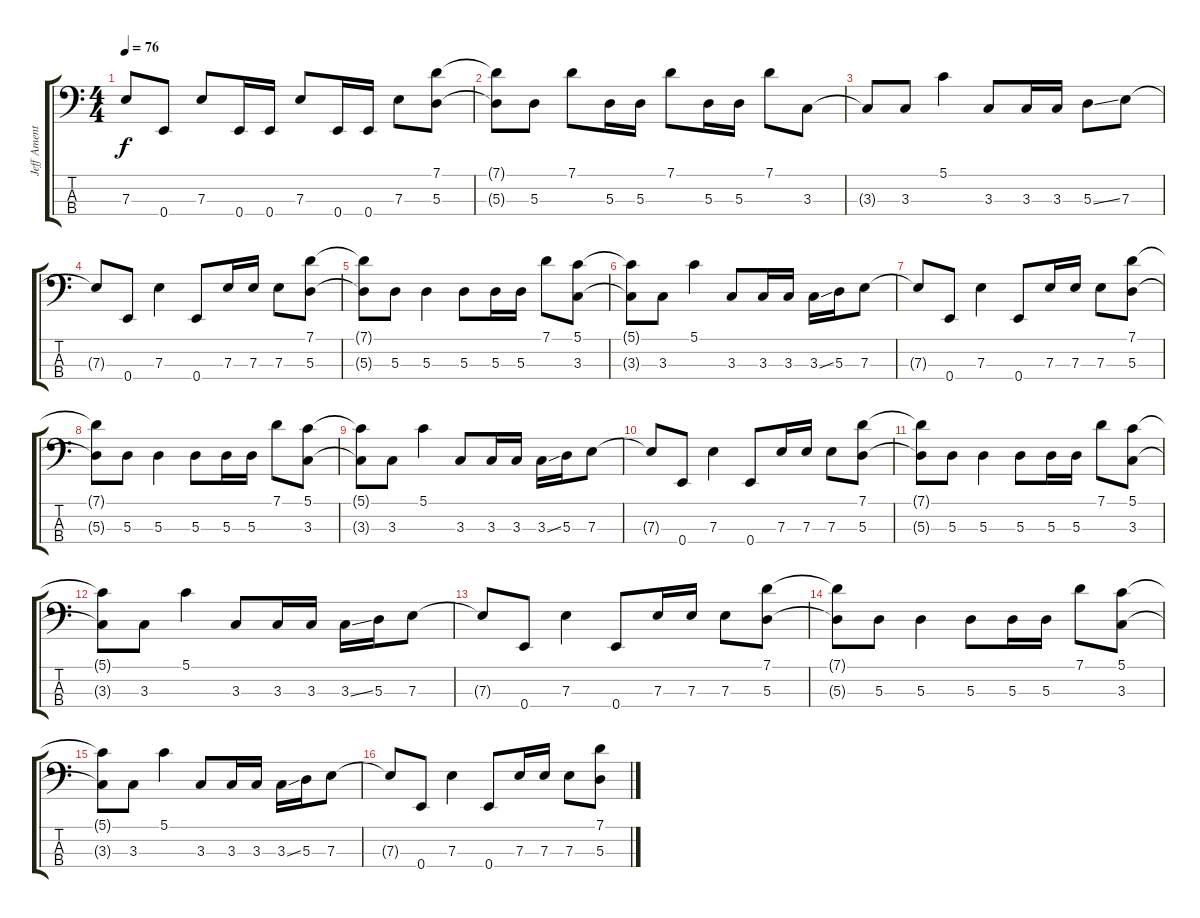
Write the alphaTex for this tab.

\track ("Jeff Ament (Bass)" "Jeff Ament") {instrument fretlessbass}
\staff {score tabs}
\tuning (G2 D2 A1 E1) {hide}
\ts (4 4)
\tempo 76
\clef f4
\ks c
7.3{t}.8{dy f} 0.4.8 7.3.8 0.4.16 0.4.16 7.3.8 0.4.16 0.4.16 7.3.8 (7.1 5.3).8 |
(7.1{t} 5.3{t}).8 5.3.8 7.1.8 5.3.16 5.3.16 7.1.8 5.3.16 5.3.16 7.1.8 3.3.8 |
3.3{t}.8 3.3.8 5.1.4 3.3.8 3.3.16 3.3.16 5.3{ss}.8 7.3.8 |
7.3{t}.8 0.4.8 7.3.4 0.4.8 7.3.16 7.3.16 7.3.8 (7.1 5.3).8 |
(7.1{t} 5.3{t}).8 5.3.8 5.3.4 5.3.8 5.3.16 5.3.16 7.1.8 (5.1 3.3).8 |
(5.1{t} 3.3{t}).8 3.3.8 5.1.4 3.3.8 3.3.16 3.3.16 3.3{ss}.16 5.3.16 7.3.8 |
7.3{t}.8 0.4.8 7.3.4 0.4.8 7.3.16 7.3.16 7.3.8 (7.1 5.3).8 |
(7.1{t} 5.3{t}).8 5.3.8 5.3.4 5.3.8 5.3.16 5.3.16 7.1.8 (5.1 3.3).8 |
(5.1{t} 3.3{t}).8 3.3.8 5.1.4 3.3.8 3.3.16 3.3.16 3.3{ss}.16 5.3.16 7.3.8 |
7.3{t}.8 0.4.8 7.3.4 0.4.8 7.3.16 7.3.16 7.3.8 (7.1 5.3).8 |
(7.1{t} 5.3{t}).8 5.3.8 5.3.4 5.3.8 5.3.16 5.3.16 7.1.8 (5.1 3.3).8 |
(5.1{t} 3.3{t}).8 3.3.8 5.1.4 3.3.8 3.3.16 3.3.16 3.3{ss}.16 5.3.16 7.3.8 |
7.3{t}.8 0.4.8 7.3.4 0.4.8 7.3.16 7.3.16 7.3.8 (7.1 5.3).8 |
(7.1{t} 5.3{t}).8 5.3.8 5.3.4 5.3.8 5.3.16 5.3.16 7.1.8 (5.1 3.3).8 |
(5.1{t} 3.3{t}).8 3.3.8 5.1.4 3.3.8 3.3.16 3.3.16 3.3{ss}.16 5.3.16 7.3.8 |
7.3{t}.8 0.4.8 7.3.4 0.4.8 7.3.16 7.3.16 7.3.8 (7.1 5.3).8
